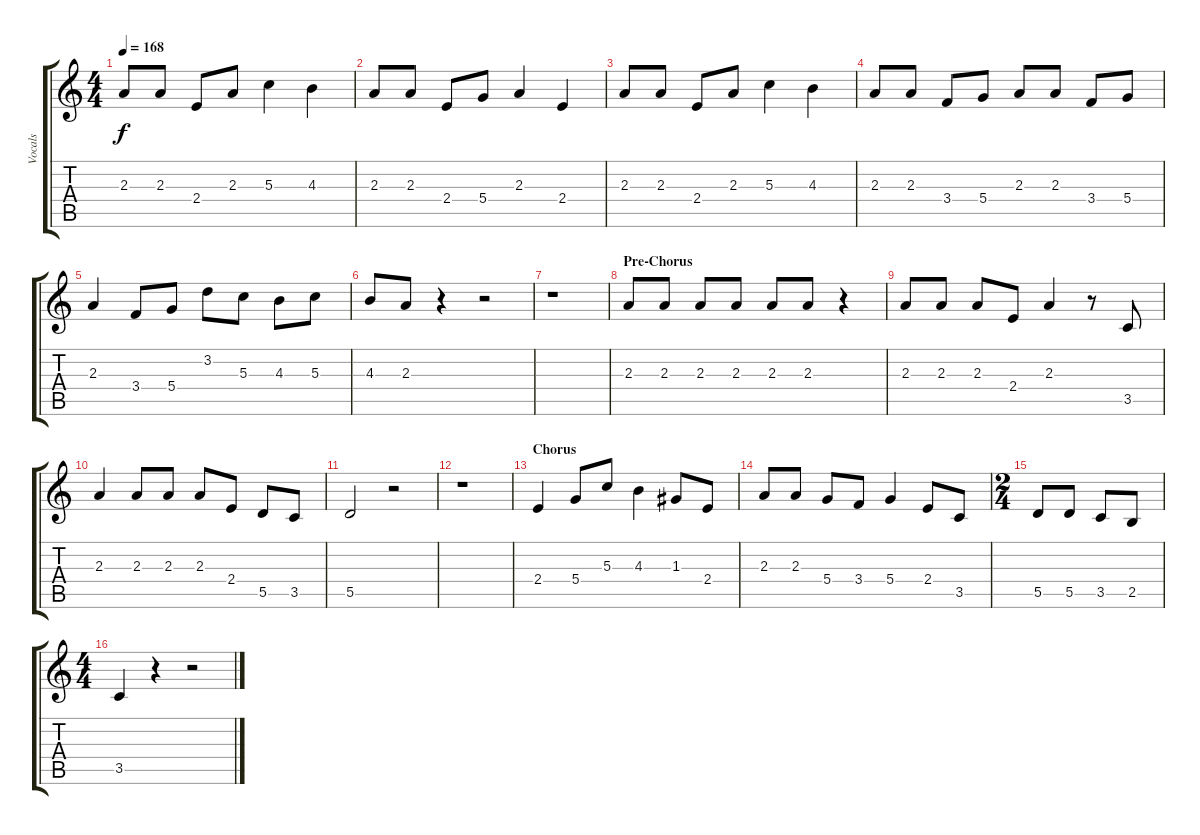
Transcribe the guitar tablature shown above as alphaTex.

\track ("Vocals" "Vocals") {instrument clarinet}
\staff {score tabs}
\tuning (E5 B4 G4 D4 A3 E3) {hide}
\ts (4 4)
\tempo 168
\clef g2
\ks c
2.3.8{dy f} 2.3.8 2.4.8 2.3.8 5.3.4 4.3.4 |
2.3.8 2.3.8 2.4.8 5.4.8 2.3.4 2.4.4 |
2.3.8 2.3.8 2.4.8 2.3.8 5.3.4 4.3.4 |
2.3.8 2.3.8 3.4.8 5.4.8 2.3.8 2.3.8 3.4.8 5.4.8 |
2.3.4 3.4.8 5.4.8 3.2.8 5.3.8 4.3.8 5.3.8 |
4.3.8 2.3.8 r.4 r.2 |
r.1 |
\section ("" "Pre-Chorus")
2.3.8 2.3.8 2.3.8 2.3.8 2.3.8 2.3.8 r.4 |
2.3.8 2.3.8 2.3.8 2.4.8 2.3.4 r.8 3.5.8 |
2.3.4 2.3.8 2.3.8 2.3.8 2.4.8 5.5.8 3.5.8 |
5.5.2 r.2 |
r.1 |
\section ("" "Chorus")
2.4.4 5.4.8 5.3.8 4.3.4 1.3.8 2.4.8 |
2.3.8 2.3.8 5.4.8 3.4.8 5.4.4 2.4.8 3.5.8 |
\ts (2 4)
5.5.8 5.5.8 3.5.8 2.5.8 |
\ts (4 4)
3.5.4 r.4 r.2
